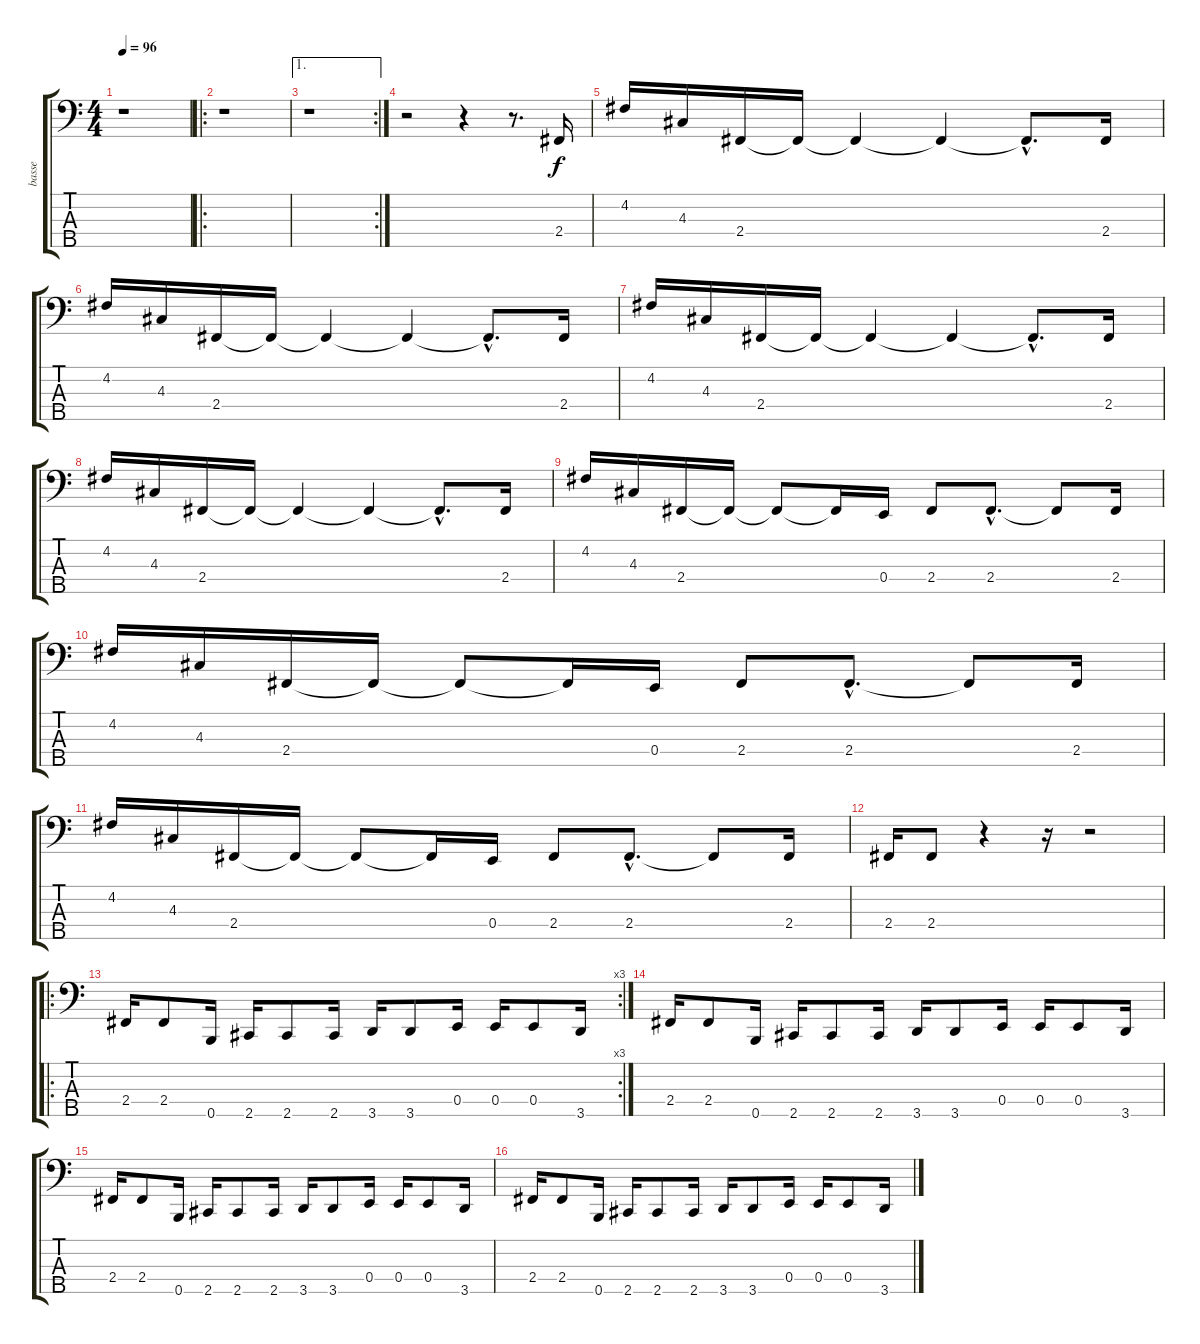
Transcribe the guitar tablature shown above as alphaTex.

\track ("basse" "basse") {instrument electricbassfinger}
\staff {score tabs}
\tuning (G2 D2 A1 E1 B0) {hide}
\ts (4 4)
\tempo 96
\clef f4
\ks c
r.1{dy f instrument electricbassfinger} |
\ro
r.1 |
\ae 1
\rc 2
r.1 |
r.2 r.4 r.8{d} 2.4.16 |
4.2.16 4.3.16 2.4.16 2.4{t}.16 2.4{t}.4 2.4{t}.4 2.4{hac t}.8{d} 2.4.16 |
4.2.16 4.3.16 2.4.16 2.4{t}.16 2.4{t}.4 2.4{t}.4 2.4{hac t}.8{d} 2.4.16 |
4.2.16 4.3.16 2.4.16 2.4{t}.16 2.4{t}.4 2.4{t}.4 2.4{hac t}.8{d} 2.4.16 |
4.2.16 4.3.16 2.4.16 2.4{t}.16 2.4{t}.4 2.4{t}.4 2.4{hac t}.8{d} 2.4.16 |
4.2.16 4.3.16 2.4.16 2.4{t}.16 2.4{t}.8 2.4{t}.16 0.4.16 2.4.8 2.4{hac}.8{d} 2.4{t}.8 2.4.16 |
4.2.16 4.3.16 2.4.16 2.4{t}.16 2.4{t}.8 2.4{t}.16 0.4.16 2.4.8 2.4{hac}.8{d} 2.4{t}.8 2.4.16 |
4.2.16 4.3.16 2.4.16 2.4{t}.16 2.4{t}.8 2.4{t}.16 0.4.16 2.4.8 2.4{hac}.8{d} 2.4{t}.8 2.4.16 |
2.4.16 2.4.8 r.4 r.16 r.2 |
\ro
\rc 3
2.4.16 2.4.8 0.5.16 2.5.16 2.5.8 2.5.16 3.5.16 3.5.8 0.4.16 0.4.16 0.4.8 3.5.16 |
2.4.16 2.4.8 0.5.16 2.5.16 2.5.8 2.5.16 3.5.16 3.5.8 0.4.16 0.4.16 0.4.8 3.5.16 |
2.4.16 2.4.8 0.5.16 2.5.16 2.5.8 2.5.16 3.5.16 3.5.8 0.4.16 0.4.16 0.4.8 3.5.16 |
2.4.16 2.4.8 0.5.16 2.5.16 2.5.8 2.5.16 3.5.16 3.5.8 0.4.16 0.4.16 0.4.8 3.5.16
